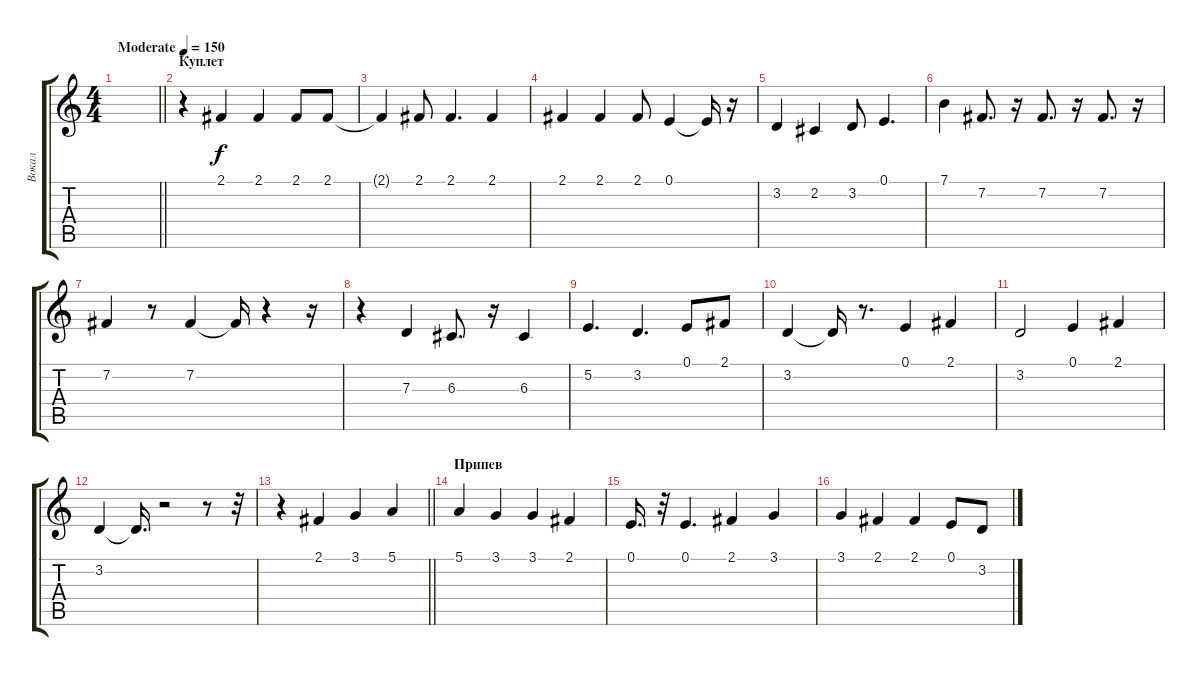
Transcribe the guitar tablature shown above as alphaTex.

\track ("Вокал" "Вокал") {instrument flute}
\staff {score tabs}
\tuning (E4 B3 G3 D3 A2 E2) {hide}
\ts (4 4)
\tempo (150 "Moderate")
\clef g2
\barLineRight lightlight
\ks c
|
\section ("" "Куплет")
r.4 2.1.4 2.1.4 2.1.8 2.1.8 |
2.1{t}.4 2.1.8 2.1.4{d} 2.1.4 |
2.1.4 2.1.4 2.1.8 0.1.4 0.1{t}.16 r.16 |
3.2.4 2.2.4 3.2.8 0.1.4{d} |
7.1.4 7.2.8{d} r.16 7.2.8{d} r.16 7.2.8{d} r.16 |
7.2.4 r.8 7.2.4 7.2{t}.16 r.4 r.16 |
r.4 7.3.4 6.3.8{d} r.16 6.3.4 |
5.2.4{d} 3.2.4{d} 0.1.8 2.1.8 |
3.2.4 3.2{t}.16 r.8{d} 0.1.4 2.1.4 |
3.2.2 0.1.4 2.1.4 |
3.2.4 3.2{t}.16{d} r.2 r.8 r.32 |
\barLineRight lightlight
r.4 2.1.4 3.1.4 5.1.4 |
\section ("" "Припев")
5.1.4 3.1.4 3.1.4 2.1.4 |
0.1.16{d} r.32 0.1.4{d} 2.1.4 3.1.4 |
3.1.4 2.1.4 2.1.4 0.1.8 3.2.8
